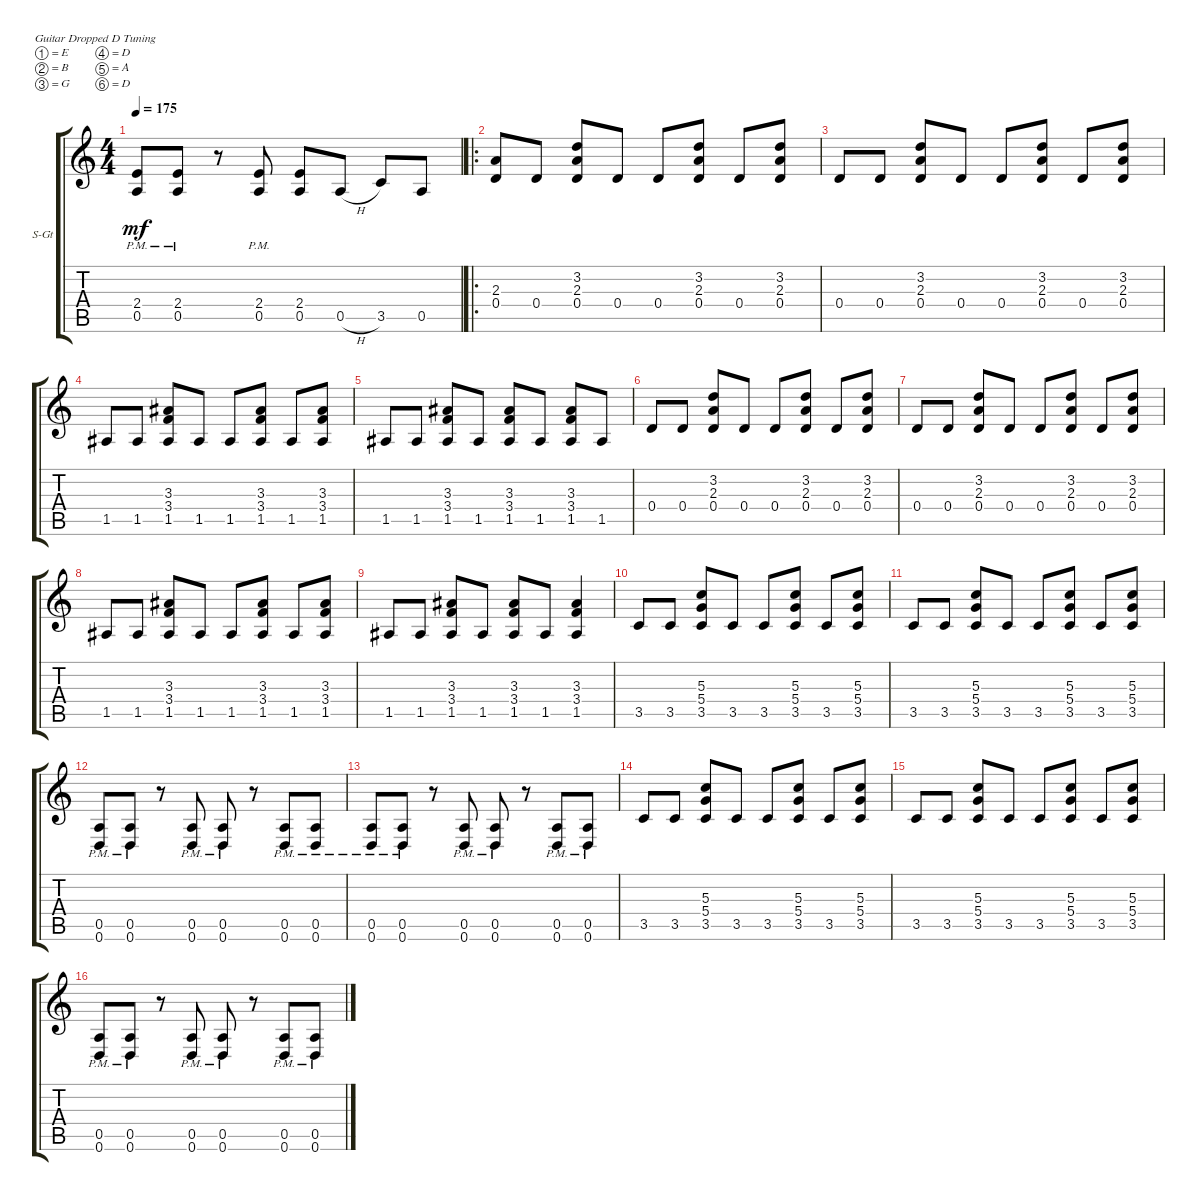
\defaultSystemsLayout 4
\bracketExtendMode groupsimilarinstruments
\firstSystemTrackNameOrientation horizontal
\otherSystemsTrackNameOrientation horizontal
\track ("Steel Guitar" "S-Gt") {instrument acousticguitarsteel}
\staff {score tabs}
\tuning (E4 B3 G3 D3 A2 D2)
\ts (4 4)
\tempo 175
\clef g2
\scale
0.333333
\ks c
(0.5{pm} 2.4{pm}).8{dy mf} (0.5{pm} 2.4{pm}).8 r.8 (0.5{pm} 2.4{pm}).8 (0.5 2.4).8 0.5{h}.8 3.5.8 0.5.8 |
\ro
\scale
0.333333 (0.4 2.3).8 0.4.8 (3.2 2.3 0.4).8 0.4.8 0.4.8 (3.2 2.3 0.4).8 0.4.8 (0.4 3.2 2.3).8 |
\scale
0.333333 0.4.8 0.4.8 (3.2 2.3 0.4).8 0.4.8 0.4.8 (3.2 2.3 0.4).8 0.4.8 (0.4 3.2 2.3).8 |
\scale
0.333333 1.5.8 1.5.8 (1.5 3.4 3.3).8 1.5.8 1.5.8 (1.5 3.4 3.3).8 1.5.8 (1.5 3.4 3.3).8 |
\scale
0.333333 1.5.8 1.5.8 (1.5 3.4 3.3).8 1.5.8 (1.5 3.4 3.3).8 1.5.8 (1.5 3.4 3.3).8 1.5.8 |
\scale
0.333333 0.4.8 0.4.8 (3.2 2.3 0.4).8 0.4.8 0.4.8 (3.2 2.3 0.4).8 0.4.8 (0.4 3.2 2.3).8 |
\scale
0.333333 0.4.8 0.4.8 (3.2 2.3 0.4).8 0.4.8 0.4.8 (3.2 2.3 0.4).8 0.4.8 (0.4 3.2 2.3).8 |
\scale
0.333333 1.5.8 1.5.8 (1.5 3.4 3.3).8 1.5.8 1.5.8 (1.5 3.4 3.3).8 1.5.8 (1.5 3.4 3.3).8 |
\scale
0.333333 1.5.8 1.5.8 (1.5 3.4 3.3).8 1.5.8 (1.5 3.4 3.3).8 1.5.8 (1.5 3.4 3.3).4 |
\scale
0.333333 3.5.8 3.5.8 (3.5 5.4 5.3).8 3.5.8 3.5.8 (5.4 5.3 3.5).8 3.5.8 (3.5 5.4 5.3).8 |
\scale
0.333333 3.5.8 3.5.8 (3.5 5.4 5.3).8 3.5.8 3.5.8 (3.5 5.4 5.3).8 3.5.8 (3.5 5.4 5.3).8 |
\scale
0.333333 (0.6{pm} 0.5{pm}).8 (0.6{pm} 0.5{pm}).8 r.8 (0.6{pm} 0.5{pm}).8 (0.6{pm} 0.5{pm}).8 r.8 (0.6{pm} 0.5{pm}).8 (0.6{pm} 0.5{pm}).8 |
\scale
0.333333 (0.6{pm} 0.5{pm}).8 (0.6{pm} 0.5{pm}).8 r.8 (0.6{pm} 0.5{pm}).8 (0.6{pm} 0.5{pm}).8 r.8 (0.6{pm} 0.5{pm}).8 (0.6{pm} 0.5{pm}).8 |
3.5.8 3.5.8 (3.5 5.4 5.3).8 3.5.8 3.5.8 (5.4 5.3 3.5).8 3.5.8 (5.3 5.4 3.5).8 |
3.5.8 3.5.8 (3.5 5.4 5.3).8 3.5.8 3.5.8 (3.5 5.4 5.3).8 3.5.8 (3.5 5.4 5.3).8 |
(0.6{pm} 0.5{pm}).8 (0.6{pm} 0.5{pm}).8 r.8 (0.6{pm} 0.5{pm}).8 (0.6{pm} 0.5{pm}).8 r.8 (0.6{pm} 0.5{pm}).8 (0.6{pm} 0.5{pm}).8
